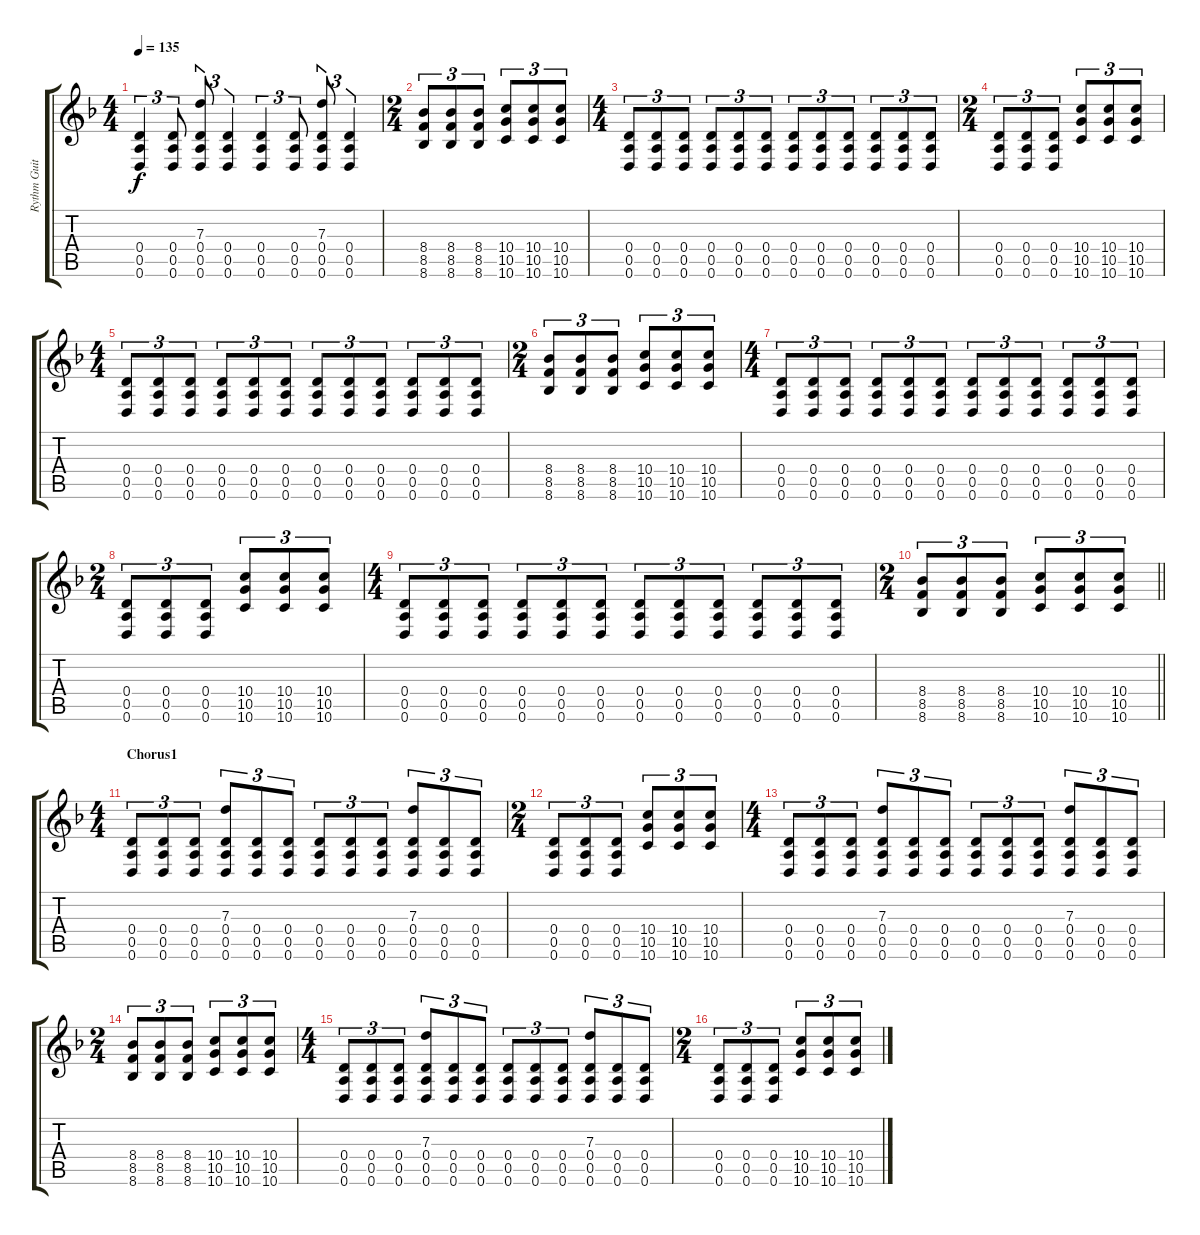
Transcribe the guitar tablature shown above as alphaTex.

\track ("Rythm Guitar" "Rythm Guit") {instrument distortionguitar}
\staff {score tabs}
\tuning (E4 B3 G3 D3 A2 D2) {hide}
\ts (4 4)
\tempo 135
\clef g2
\ks dminor
(0.4 0.5 0.6).4{tu (3 2) dy f} (0.4 0.5 0.6).8{tu (3 2)} (7.3 0.4 0.5 0.6).8{tu (3 2)} (0.4 0.5 0.6).4{tu (3 2)} (0.4 0.5 0.6).4{tu (3 2)} (0.4 0.5 0.6).8{tu (3 2)} (7.3 0.4 0.5 0.6).8{tu (3 2)} (0.4 0.5 0.6).4{tu (3 2)} |
\ts (2 4)
(8.4 8.5 8.6).8{tu (3 2)} (8.4 8.5 8.6).8{tu (3 2)} (8.4 8.5 8.6).8{tu (3 2)} (10.4 10.5 10.6).8{tu (3 2)} (10.4 10.5 10.6).8{tu (3 2)} (10.4 10.5 10.6).8{tu (3 2)} |
\ts (4 4)
(0.4 0.5 0.6).8{tu (3 2)} (0.4 0.5 0.6).8{tu (3 2)} (0.4 0.5 0.6).8{tu (3 2)} (0.4 0.5 0.6).8{tu (3 2)} (0.4 0.5 0.6).8{tu (3 2)} (0.4 0.5 0.6).8{tu (3 2)} (0.4 0.5 0.6).8{tu (3 2)} (0.4 0.5 0.6).8{tu (3 2)} (0.4 0.5 0.6).8{tu (3 2)} (0.4 0.5 0.6).8{tu (3 2)} (0.4 0.5 0.6).8{tu (3 2)} (0.4 0.5 0.6).8{tu (3 2)} |
\ts (2 4)
(0.4 0.5 0.6).8{tu (3 2)} (0.4 0.5 0.6).8{tu (3 2)} (0.4 0.5 0.6).8{tu (3 2)} (10.4 10.5 10.6).8{tu (3 2)} (10.4 10.5 10.6).8{tu (3 2)} (10.4 10.5 10.6).8{tu (3 2)} |
\ts (4 4)
(0.4 0.5 0.6).8{tu (3 2)} (0.4 0.5 0.6).8{tu (3 2)} (0.4 0.5 0.6).8{tu (3 2)} (0.4 0.5 0.6).8{tu (3 2)} (0.4 0.5 0.6).8{tu (3 2)} (0.4 0.5 0.6).8{tu (3 2)} (0.4 0.5 0.6).8{tu (3 2)} (0.4 0.5 0.6).8{tu (3 2)} (0.4 0.5 0.6).8{tu (3 2)} (0.4 0.5 0.6).8{tu (3 2)} (0.4 0.5 0.6).8{tu (3 2)} (0.4 0.5 0.6).8{tu (3 2)} |
\ts (2 4)
(8.4 8.5 8.6).8{tu (3 2)} (8.4 8.5 8.6).8{tu (3 2)} (8.4 8.5 8.6).8{tu (3 2)} (10.4 10.5 10.6).8{tu (3 2)} (10.4 10.5 10.6).8{tu (3 2)} (10.4 10.5 10.6).8{tu (3 2)} |
\ts (4 4)
(0.4 0.5 0.6).8{tu (3 2)} (0.4 0.5 0.6).8{tu (3 2)} (0.4 0.5 0.6).8{tu (3 2)} (0.4 0.5 0.6).8{tu (3 2)} (0.4 0.5 0.6).8{tu (3 2)} (0.4 0.5 0.6).8{tu (3 2)} (0.4 0.5 0.6).8{tu (3 2)} (0.4 0.5 0.6).8{tu (3 2)} (0.4 0.5 0.6).8{tu (3 2)} (0.4 0.5 0.6).8{tu (3 2)} (0.4 0.5 0.6).8{tu (3 2)} (0.4 0.5 0.6).8{tu (3 2)} |
\ts (2 4)
(0.4 0.5 0.6).8{tu (3 2)} (0.4 0.5 0.6).8{tu (3 2)} (0.4 0.5 0.6).8{tu (3 2)} (10.4 10.5 10.6).8{tu (3 2)} (10.4 10.5 10.6).8{tu (3 2)} (10.4 10.5 10.6).8{tu (3 2)} |
\ts (4 4)
(0.4 0.5 0.6).8{tu (3 2)} (0.4 0.5 0.6).8{tu (3 2)} (0.4 0.5 0.6).8{tu (3 2)} (0.4 0.5 0.6).8{tu (3 2)} (0.4 0.5 0.6).8{tu (3 2)} (0.4 0.5 0.6).8{tu (3 2)} (0.4 0.5 0.6).8{tu (3 2)} (0.4 0.5 0.6).8{tu (3 2)} (0.4 0.5 0.6).8{tu (3 2)} (0.4 0.5 0.6).8{tu (3 2)} (0.4 0.5 0.6).8{tu (3 2)} (0.4 0.5 0.6).8{tu (3 2)} |
\ts (2 4)
\barLineRight lightlight
(8.4 8.5 8.6).8{tu (3 2)} (8.4 8.5 8.6).8{tu (3 2)} (8.4 8.5 8.6).8{tu (3 2)} (10.4 10.5 10.6).8{tu (3 2)} (10.4 10.5 10.6).8{tu (3 2)} (10.4 10.5 10.6).8{tu (3 2)} |
\ts (4 4)
\section ("" "Chorus1")
(0.4 0.5 0.6).8{tu (3 2)} (0.4 0.5 0.6).8{tu (3 2)} (0.4 0.5 0.6).8{tu (3 2)} (7.3 0.4 0.5 0.6).8{tu (3 2)} (0.4 0.5 0.6).8{tu (3 2)} (0.4 0.5 0.6).8{tu (3 2)} (0.4 0.5 0.6).8{tu (3 2)} (0.4 0.5 0.6).8{tu (3 2)} (0.4 0.5 0.6).8{tu (3 2)} (7.3 0.4 0.5 0.6).8{tu (3 2)} (0.4 0.5 0.6).8{tu (3 2)} (0.4 0.5 0.6).8{tu (3 2)} |
\ts (2 4)
(0.4 0.5 0.6).8{tu (3 2)} (0.4 0.5 0.6).8{tu (3 2)} (0.4 0.5 0.6).8{tu (3 2)} (10.4 10.5 10.6).8{tu (3 2)} (10.4 10.5 10.6).8{tu (3 2)} (10.4 10.5 10.6).8{tu (3 2)} |
\ts (4 4)
(0.4 0.5 0.6).8{tu (3 2)} (0.4 0.5 0.6).8{tu (3 2)} (0.4 0.5 0.6).8{tu (3 2)} (7.3 0.4 0.5 0.6).8{tu (3 2)} (0.4 0.5 0.6).8{tu (3 2)} (0.4 0.5 0.6).8{tu (3 2)} (0.4 0.5 0.6).8{tu (3 2)} (0.4 0.5 0.6).8{tu (3 2)} (0.4 0.5 0.6).8{tu (3 2)} (7.3 0.4 0.5 0.6).8{tu (3 2)} (0.4 0.5 0.6).8{tu (3 2)} (0.4 0.5 0.6).8{tu (3 2)} |
\ts (2 4)
(8.4 8.5 8.6).8{tu (3 2)} (8.4 8.5 8.6).8{tu (3 2)} (8.4 8.5 8.6).8{tu (3 2)} (10.4 10.5 10.6).8{tu (3 2)} (10.4 10.5 10.6).8{tu (3 2)} (10.4 10.5 10.6).8{tu (3 2)} |
\ts (4 4)
(0.4 0.5 0.6).8{tu (3 2)} (0.4 0.5 0.6).8{tu (3 2)} (0.4 0.5 0.6).8{tu (3 2)} (7.3 0.4 0.5 0.6).8{tu (3 2)} (0.4 0.5 0.6).8{tu (3 2)} (0.4 0.5 0.6).8{tu (3 2)} (0.4 0.5 0.6).8{tu (3 2)} (0.4 0.5 0.6).8{tu (3 2)} (0.4 0.5 0.6).8{tu (3 2)} (7.3 0.4 0.5 0.6).8{tu (3 2)} (0.4 0.5 0.6).8{tu (3 2)} (0.4 0.5 0.6).8{tu (3 2)} |
\ts (2 4)
(0.4 0.5 0.6).8{tu (3 2)} (0.4 0.5 0.6).8{tu (3 2)} (0.4 0.5 0.6).8{tu (3 2)} (10.4 10.5 10.6).8{tu (3 2)} (10.4 10.5 10.6).8{tu (3 2)} (10.4 10.5 10.6).8{tu (3 2)}
